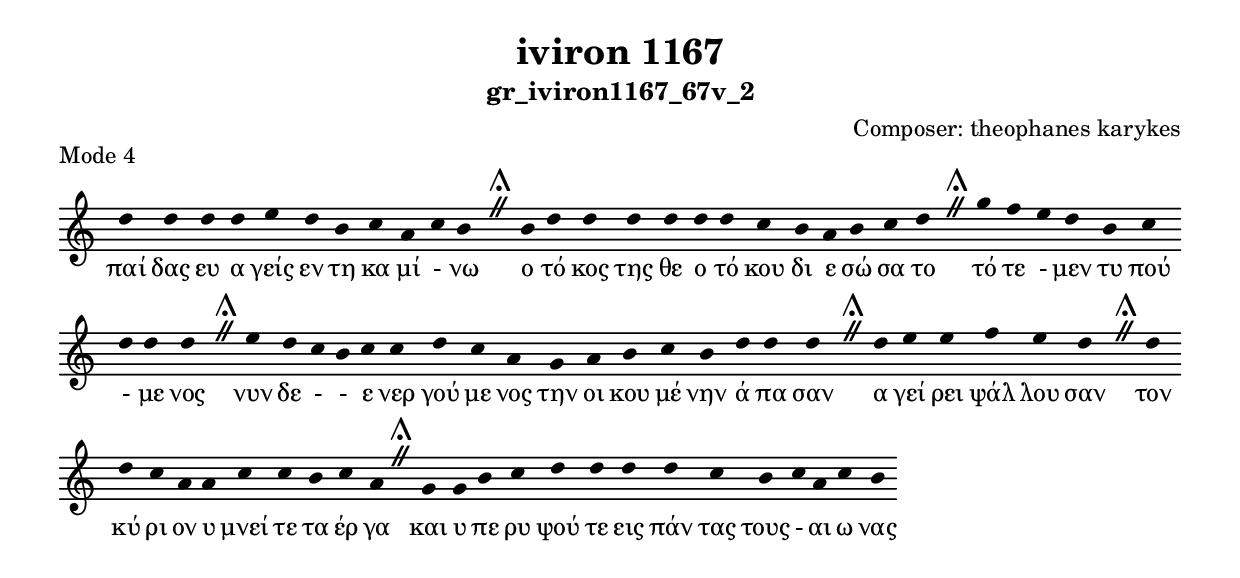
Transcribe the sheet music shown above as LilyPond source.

\include "gregorian.ly"

	\header {
 	  title = "iviron 1167"
	  subtitle = "gr_iviron1167_67v_2"
	  composer = "Composer: theophanes karykes"
	  piece = "Mode 4"
	}

	chant = {
	  d''4 d''4 d''4 d''4 e''4 d''4 b'4 c''4 a'4 c''4 b'4 \divisioMaior
 b'4 d''4 d''4 d''4 d''4 d''4 d''4 c''4 b'4 a'4 b'4 c''4 d''4 \divisioMaior
 g''4 f''4 e''4 d''4 b'4 c''4 d''4 d''4 d''4 \divisioMaior
 e''4 d''4 c''4 b'4 c''4 c''4 d''4 c''4 a'4 g'4 a'4 b'4 c''4 b'4 d''4 d''4 d''4 \divisioMaior
 d''4 e''4 e''4 f''4 e''4 d''4 \divisioMaior
 d''4 d''4 c''4 a'4 a'4 c''4 c''4 b'4 c''4 a'4 \divisioMaior
 g'4 g'4 b'4 c''4 d''4 d''4 d''4 d''4 c''4 b'4 c''4 a'4 c''4 b'4\finalis
	}

	verba = \lyricmode {παί δας ευ α γείς εν τη κα μί - νω 
ο τό κος της θε ο τό κου δι ε σώ σα το 
τό τε - μεν τυ πού - με νος 
νυν δε -  - ε νερ γού με νος την οι κου μέ νην ά πα σαν 
α γεί ρει ψάλ λου σαν 
τον κύ ρι ον υ μνεί τε τα έρ γα 
και υ πε ρυ ψού τε εις πάν τας τους - αι ω νας 
	}


	\score {
	  \new Staff <<
	  \new Voice = "melody" \chant
	  \new Lyrics = "one" \lyricsto melody \verba
	  >>
	  \layout {
	    \context {
	      \Staff
	      \remove "Time_signature_engraver"
	      \remove "Bar_engraver"
	    }
	    \context {
	      \Voice
	      \remove "Stem_engraver"
	    }
	  }
	}